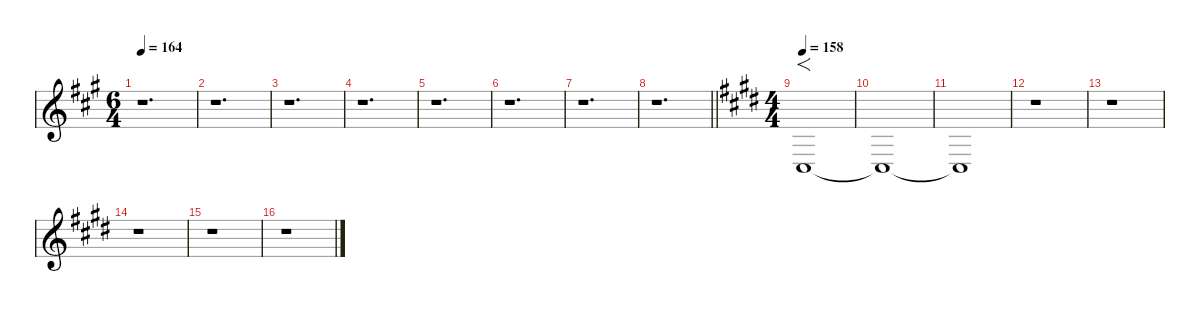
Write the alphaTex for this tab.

\defaultSystemsLayout 4
\hideDynamics
\bracketExtendMode nobrackets
\singleTrackTrackNamePolicy hidden
\multiTrackTrackNamePolicy hidden
\firstSystemTrackNameMode fullname
\firstSystemTrackNameOrientation horizontal
\otherSystemsTrackNameOrientation horizontal
\track ("Keyboards" "vln.") {instrument synthstrings1}
\staff {score}
\tuning (E4 B3 G3 D3 A2 E2)
\ts (6 4)
\tempo 164
\clef g2
\ks f#minor
r.1{d dy f beam Down} |
r.1{d beam Down} |
r.1{d beam Down} |
r.1{d beam Down} |
r.1{d beam Down} |
r.1{d beam Down} |
r.1{d beam Down} |
\barLineRight lightlight
r.1{d beam Down} |
\ts (4 4)
\beaming (8 2 2 2 2)
\tempo 158
\ks c#minor
9.6{acc #}.1{f beam Up} |
9.6{t acc #}.1{beam Up} |
9.6{t acc #}.1{beam Up} |
r.1{beam Down} |
r.1{beam Down} |
r.1{beam Down} |
r.1{beam Down} |
r.1{beam Down}
